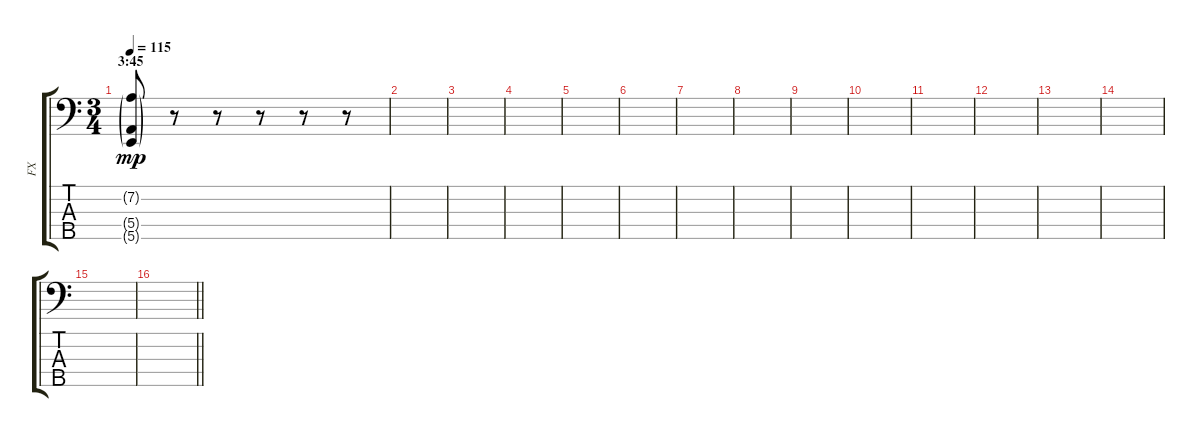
\track ("FX" "FX") {instrument overdrivenguitar}
\staff {score tabs}
\tuning (G2 D2 A1 E1 B0) {hide}
\ts (3 4)
\section ("" "3:45")
\tempo 115
\clef f4
\ks c
(7.2{g} 5.4{g} 5.5{g}).8{dy mp} r.8 r.8 r.8 r.8 r.8 |
|
|
|
|
|
|
|
|
|
|
|
|
|
|
\barLineRight lightlight
